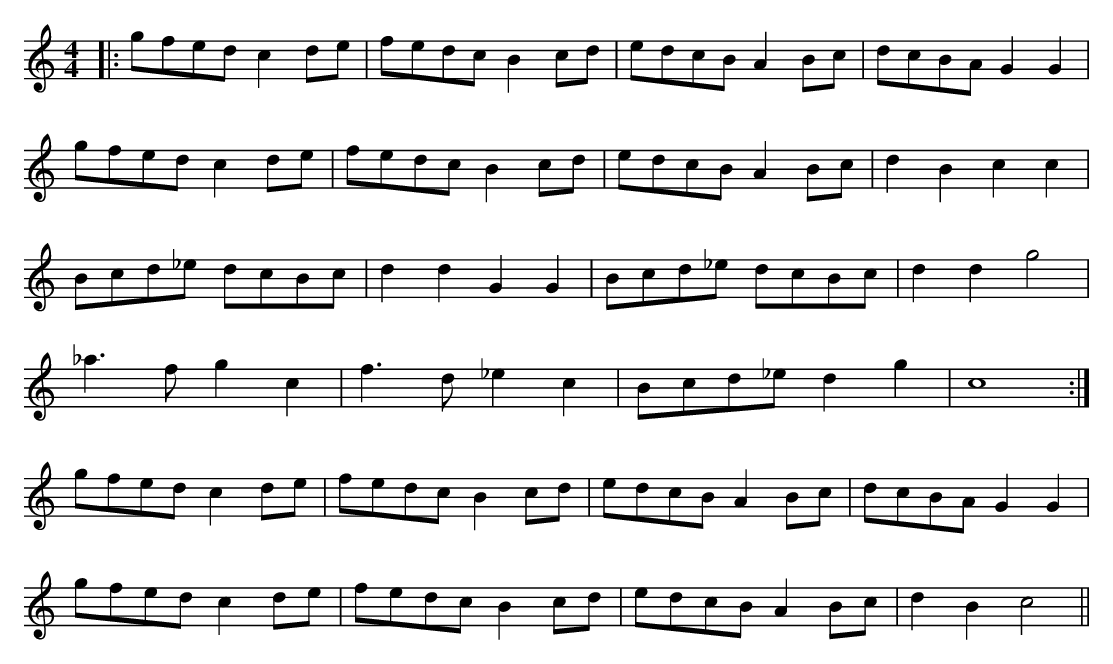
X:1
M:4/4
K:C
|:gfed c2 de | fedc B2 cd|edcB A2 Bc | dcBA G2 G2|
gfed c2 de | fedc B2 cd|edcB A2 Bc | d2 B2 c2 c2 |
Bcd_e dcBc | d2 d2 G2 G2 | Bcd_e dcBc | d2 d2 g4 |
_a2> f2 g2 c2| f2> d2 _e2 c2 | Bcd_e d2 g2 | c8 :|
gfed c2 de | fedc B2 cd|edcB A2 Bc | dcBA G2 G2|
gfed c2 de | fedc B2 cd|edcB A2 Bc | d2 B2 c4 ||
